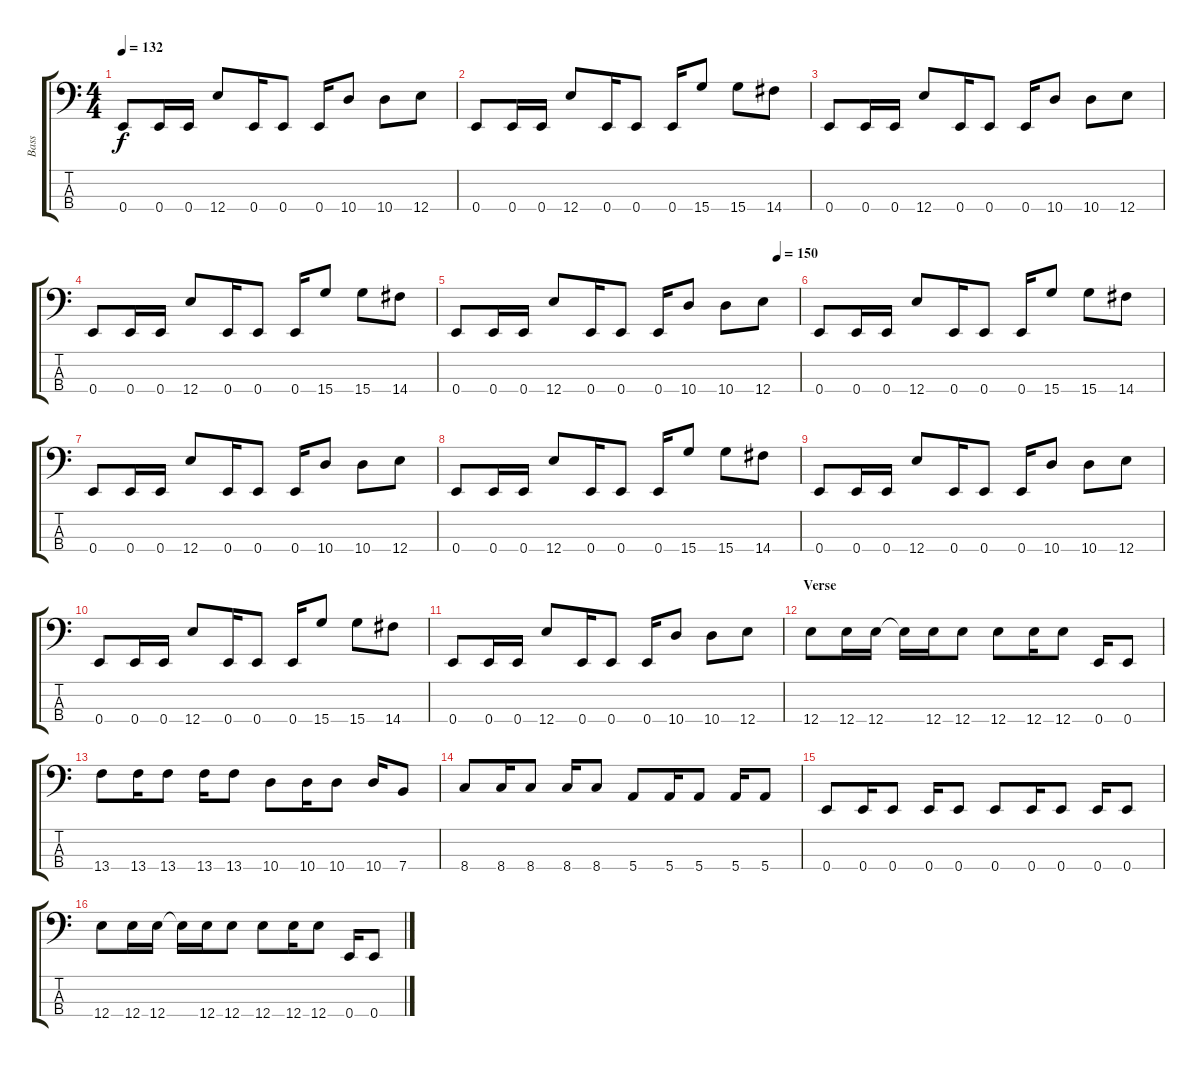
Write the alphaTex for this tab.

\track ("Bass" "Bass") {instrument electricbasspick}
\staff {score tabs}
\tuning (G2 D2 A1 E1) {hide}
\ts (4 4)
\tempo 132
\clef f4
\ks c
0.4.8{dy f} 0.4.16 0.4.16 12.4.8 0.4.16 0.4.8 0.4.16 10.4.8 10.4.8 12.4.8 |
0.4.8 0.4.16 0.4.16 12.4.8 0.4.16 0.4.8 0.4.16 15.4.8 15.4.8 14.4.8 |
0.4.8 0.4.16 0.4.16 12.4.8 0.4.16 0.4.8 0.4.16 10.4.8 10.4.8 12.4.8 |
0.4.8 0.4.16 0.4.16 12.4.8 0.4.16 0.4.8 0.4.16 15.4.8 15.4.8 14.4.8 |
\tempo (150 0.9375)
0.4.8 0.4.16 0.4.16 12.4.8 0.4.16 0.4.8 0.4.16 10.4.8 10.4.8 12.4.8 |
0.4.8 0.4.16 0.4.16 12.4.8 0.4.16 0.4.8 0.4.16 15.4.8 15.4.8 14.4.8 |
0.4.8 0.4.16 0.4.16 12.4.8 0.4.16 0.4.8 0.4.16 10.4.8 10.4.8 12.4.8 |
0.4.8 0.4.16 0.4.16 12.4.8 0.4.16 0.4.8 0.4.16 15.4.8 15.4.8 14.4.8 |
0.4.8 0.4.16 0.4.16 12.4.8 0.4.16 0.4.8 0.4.16 10.4.8 10.4.8 12.4.8 |
0.4.8 0.4.16 0.4.16 12.4.8 0.4.16 0.4.8 0.4.16 15.4.8 15.4.8 14.4.8 |
0.4.8 0.4.16 0.4.16 12.4.8 0.4.16 0.4.8 0.4.16 10.4.8 10.4.8 12.4.8 |
\section ("" "Verse")
12.4.8 12.4.16 12.4.16 12.4{t}.16 12.4.16 12.4.8 12.4.8 12.4.16 12.4.8 0.4.16 0.4.8 |
13.4.8 13.4.16 13.4.8 13.4.16 13.4.8 10.4.8 10.4.16 10.4.8 10.4.16 7.4.8 |
8.4.8 8.4.16 8.4.8 8.4.16 8.4.8 5.4.8 5.4.16 5.4.8 5.4.16 5.4.8 |
0.4.8 0.4.16 0.4.8 0.4.16 0.4.8 0.4.8 0.4.16 0.4.8 0.4.16 0.4.8 |
12.4.8 12.4.16 12.4.16 12.4{t}.16 12.4.16 12.4.8 12.4.8 12.4.16 12.4.8 0.4.16 0.4.8
